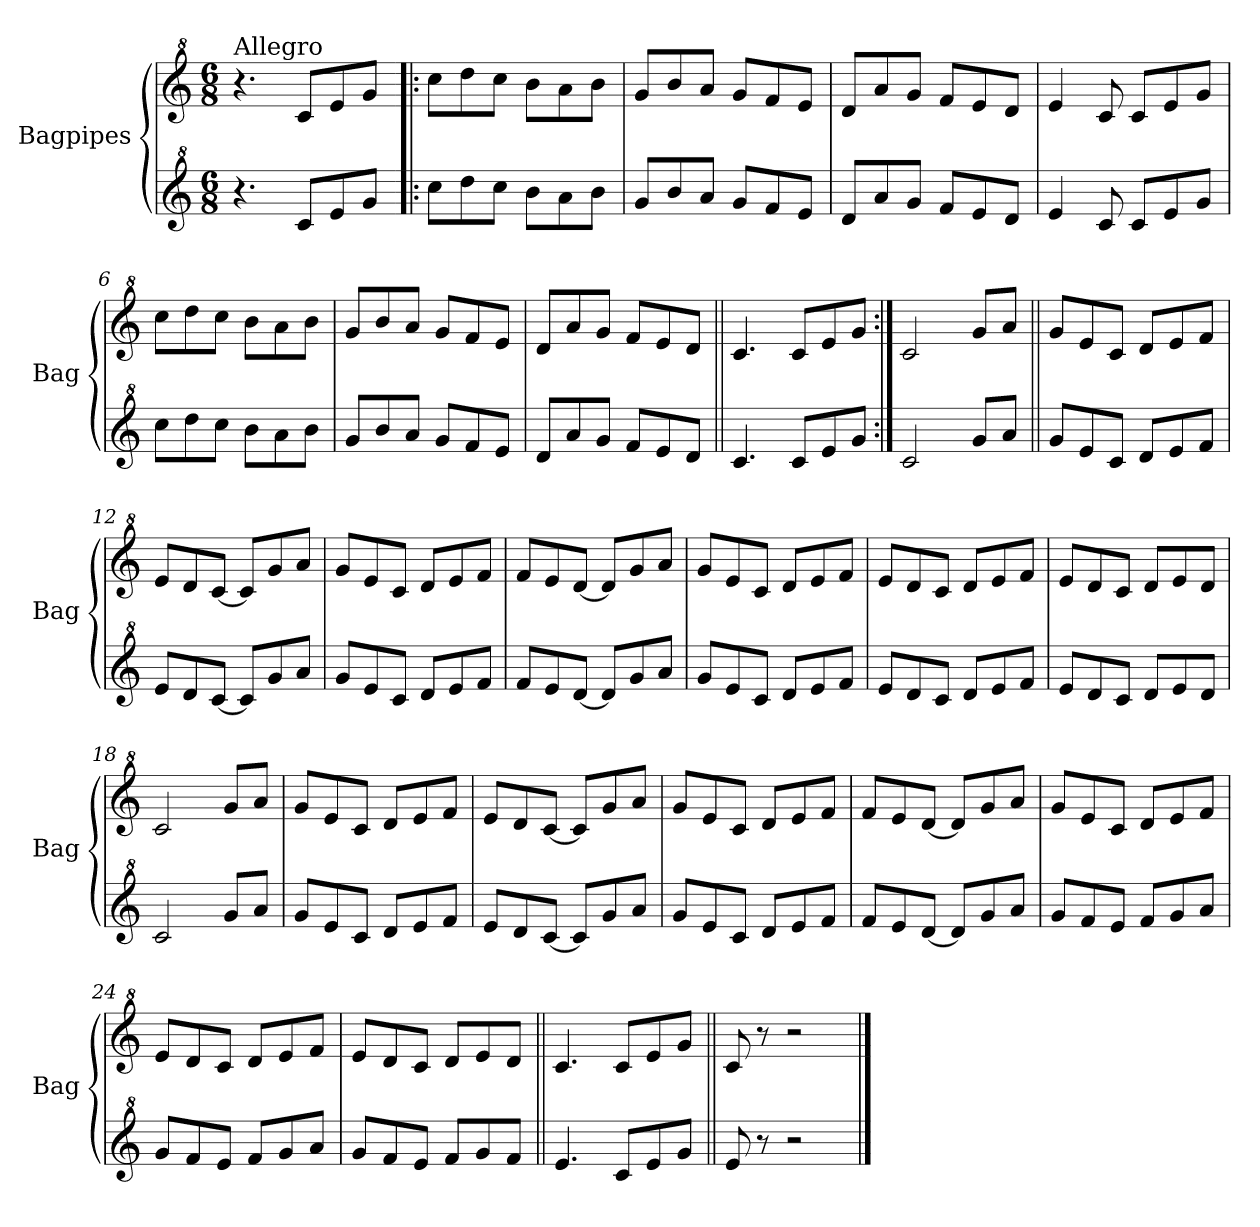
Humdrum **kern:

**kern	**kern
*part2	*part1
*staff2	*staff1
*I"Bagpipes	*I"Bagpipes
*I'Bag	*I'Bag
*clefG^2	*clefG^2
*k[]	*k[]
*C:	*C:
*M6/8	*M6/8
=1	=1
!	!LO:TX:a:t=Allegro
4.r	4.r
8cc/L	8cc/L
8ee/	8ee/
8gg/J	8gg/J
=2!|:	=2!|:
8ccc\L	8ccc\L
8ddd\	8ddd\
8ccc\J	8ccc\J
8bb\L	8bb\L
8aa\	8aa\
8bb\J	8bb\J
=3	=3
8gg/L	8gg/L
8bb/	8bb/
8aa/J	8aa/J
8gg/L	8gg/L
8ff/	8ff/
8ee/J	8ee/J
=4	=4
8dd/L	8dd/L
8aa/	8aa/
8gg/J	8gg/J
8ff/L	8ff/L
8ee/	8ee/
8dd/J	8dd/J
=5	=5
4ee/	4ee/
8cc/	8cc/
8cc/L	8cc/L
8ee/	8ee/
8gg/J	8gg/J
=6	=6
8ccc\L	8ccc\L
8ddd\	8ddd\
8ccc\J	8ccc\J
8bb\L	8bb\L
8aa\	8aa\
8bb\J	8bb\J
!!LO:LB:g=z
=7	=7
8gg/L	8gg/L
8bb/	8bb/
8aa/J	8aa/J
8gg/L	8gg/L
8ff/	8ff/
8ee/J	8ee/J
=8	=8
8dd/L	8dd/L
8aa/	8aa/
8gg/J	8gg/J
8ff/L	8ff/L
8ee/	8ee/
8dd/J	8dd/J
=9||	=9||
4.cc/	4.cc/
8cc/L	8cc/L
8ee/	8ee/
8gg/J	8gg/J
=10:|!	=10:|!
2cc/	2cc/
8gg/L	8gg/L
8aa/J	8aa/J
=11||	=11||
8gg/L	8gg/L
8ee/	8ee/
8cc/J	8cc/J
8dd/L	8dd/L
8ee/	8ee/
8ff/J	8ff/J
=12	=12
8ee/L	8ee/L
8dd/	8dd/
[8cc/J	[8cc/J
8cc/L]	8cc/L]
8gg/	8gg/
8aa/J	8aa/J
=13	=13
8gg/L	8gg/L
8ee/	8ee/
8cc/J	8cc/J
8dd/L	8dd/L
8ee/	8ee/
8ff/J	8ff/J
!!LO:LB:g=z
=14	=14
8ff/L	8ff/L
8ee/	8ee/
[8dd/J	[8dd/J
8dd/L]	8dd/L]
8gg/	8gg/
8aa/J	8aa/J
=15	=15
8gg/L	8gg/L
8ee/	8ee/
8cc/J	8cc/J
8dd/L	8dd/L
8ee/	8ee/
8ff/J	8ff/J
=16	=16
8ee/L	8ee/L
8dd/	8dd/
8cc/J	8cc/J
8dd/L	8dd/L
8ee/	8ee/
8ff/J	8ff/J
=17	=17
8ee/L	8ee/L
8dd/	8dd/
8cc/J	8cc/J
8dd/L	8dd/L
8ee/	8ee/
8dd/J	8dd/J
=18	=18
2cc/	2cc/
8gg/L	8gg/L
8aa/J	8aa/J
=19	=19
8gg/L	8gg/L
8ee/	8ee/
8cc/J	8cc/J
8dd/L	8dd/L
8ee/	8ee/
8ff/J	8ff/J
=20	=20
8ee/L	8ee/L
8dd/	8dd/
[8cc/J	[8cc/J
8cc/L]	8cc/L]
8gg/	8gg/
8aa/J	8aa/J
!!LO:LB:g=z
=21	=21
8gg/L	8gg/L
8ee/	8ee/
8cc/J	8cc/J
8dd/L	8dd/L
8ee/	8ee/
8ff/J	8ff/J
=22	=22
8ff/L	8ff/L
8ee/	8ee/
[8dd/J	[8dd/J
8dd/L]	8dd/L]
8gg/	8gg/
8aa/J	8aa/J
=23	=23
8gg/L	8gg/L
8ff/	8ee/
8ee/J	8cc/J
8ff/L	8dd/L
8gg/	8ee/
8aa/J	8ff/J
=24	=24
8gg/L	8ee/L
8ff/	8dd/
8ee/J	8cc/J
8ff/L	8dd/L
8gg/	8ee/
8aa/J	8ff/J
=25	=25
8gg/L	8ee/L
8ff/	8dd/
8ee/J	8cc/J
8ff/L	8dd/L
8gg/	8ee/
8ff/J	8dd/J
=26||	=26||
4.ee/	4.cc/
8cc/L	8cc/L
8ee/	8ee/
8gg/J	8gg/J
=27||	=27||
8ee/	8cc/
8r	8r
2r	2r
==	==
*-	*-
